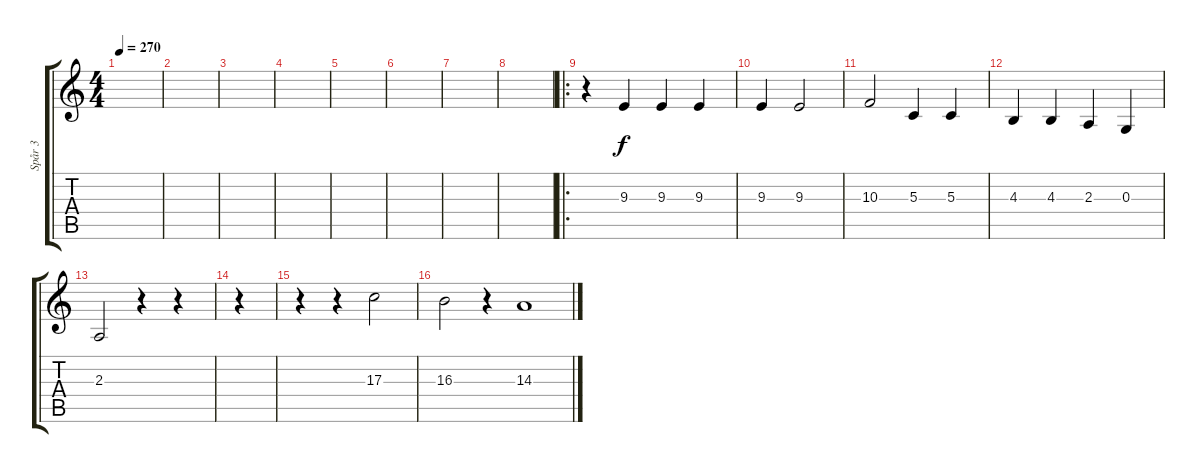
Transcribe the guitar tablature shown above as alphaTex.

\track ("Spår 3" "Spår 3") {instrument violin}
\staff {score tabs}
\tuning (E4 B3 G3 D3 A2 E2) {hide}
\ts (4 4)
\tempo 270
\clef g2
\ks c
|
|
|
|
|
|
|
|
\ro
r.4 9.3.4 9.3.4 9.3.4 |
9.3.4 9.3.2 |
10.3.2 5.3.4 5.3.4 |
4.3.4 4.3.4 2.3.4 0.3.4 |
2.3.2 r.4 r.4 |
r.4 |
r.4 r.4 17.3.2 |
16.3.2 r.4 14.3.1
